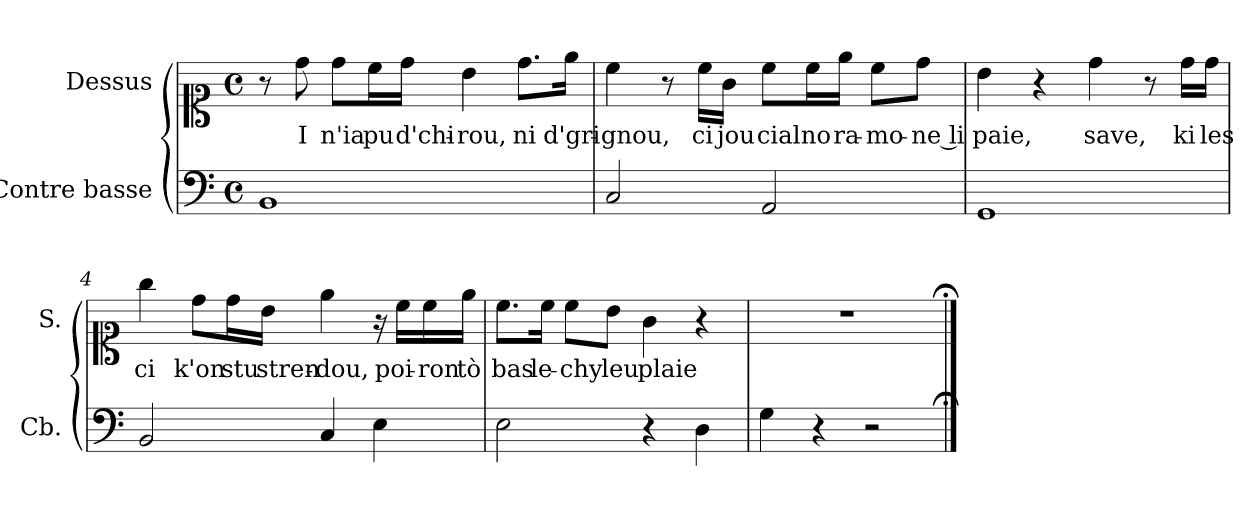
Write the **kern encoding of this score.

**kern	**kern	**text
*part2	*part1	*part1
*staff2	*staff1	*staff1
*I"Contre basse	*I"Dessus	*
*I'Cb.	*I'S.	*
*clefF4	*clefC1	*
*k[]	*k[]	*
*C:	*C:	*
*M4/4	*M4/4	*
*met(c)	*met(c)	*
=1	=1	=1
1BB/	8r	.
.	8dd\	I
.	8dd\L	n'ia
.	16cc\L	pu
.	16dd\JJ	d'chi-
.	4b\	-rou,
.	8.dd\L	ni
.	16ee\Jk	d'gri-
=2	=2	=2
2C/	4cc\	-gnou,
.	8r	.
.	16cc\LL	ci
.	16g\JJ	jou
2AA/	8cc\L	cial
.	16cc\L	no
.	16ee\JJ	ra-
.	8cc\L	-mo-
.	8dd\J	-ne li
=3	=3	=3
1GG/	4b\	paie,
.	4r	.
.	4dd\	save,
.	8r	.
.	16dd\LL	ki
.	16dd\JJ	les
!!LO:LB:g=z
=4	=4	=4
2BB/	4gg\	ci
.	8dd\L	k'on
.	16dd\L	stu
.	16b\JJ	stren-
4C/	4ee\	-dou,
4E\	16r	.
.	16cc\LL	poi-
.	16cc\	-ron
.	16ee\JJ	tò
=5	=5	=5
2E\	8.cc\L	bas
.	16cc\Jk	le-
.	8cc\L	-chy
.	8b\J	leu
4r	4g\	plaie
4D\	4r	.
=6	=6	=6
4G\	1r	.
4r	.	.
2r	.	.
==;	==;	==;
*-	*-	*-
